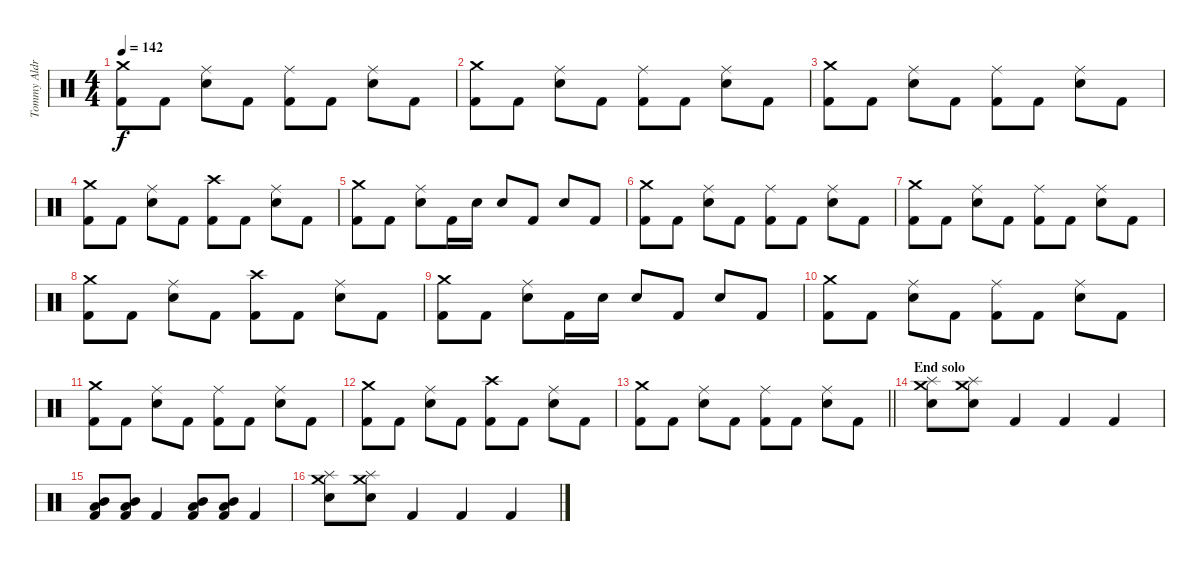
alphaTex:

\track ("Tommy Aldridge" "Tommy Aldr") {instrument percussion}
\staff {score}
\articulation defaults
\ts (4 4)
\tempo 142
\clef neutral
\ks c
("Crash medium (hit)" "Kick (hit) 2").8{dy f} "Kick (hit) 2".8 ("Ride (middle)" "Snare (hit) 2").8 "Kick (hit) 2".8 ("Ride (middle)" "Kick (hit) 2").8 "Kick (hit) 2".8 ("Ride (middle)" "Snare (hit) 2").8 "Kick (hit) 2".8 |
("Crash medium (hit)" "Kick (hit) 2").8 "Kick (hit) 2".8 ("Ride (middle)" "Snare (hit) 2").8 "Kick (hit) 2".8 ("Ride (middle)" "Kick (hit) 2").8 "Kick (hit) 2".8 ("Ride (middle)" "Snare (hit) 2").8 "Kick (hit) 2".8 |
("Crash medium (hit)" "Kick (hit) 2").8 "Kick (hit) 2".8 ("Ride (middle)" "Snare (hit) 2").8 "Kick (hit) 2".8 ("Ride (middle)" "Kick (hit) 2").8 "Kick (hit) 2".8 ("Ride (middle)" "Snare (hit) 2").8 "Kick (hit) 2".8 |
("Crash medium (hit)" "Kick (hit) 2").8 "Kick (hit) 2".8 ("Ride (middle)" "Snare (hit) 2").8 "Kick (hit) 2".8 ("Crash high (hit)" "Kick (hit) 2").8 "Kick (hit) 2".8 ("Ride (middle)" "Snare (hit) 2").8 "Kick (hit) 2".8 |
("Crash medium (hit)" "Kick (hit) 2").8 "Kick (hit) 2".8 ("Ride (middle)" "Snare (hit) 2").8 "Kick (hit) 2".16 "Snare (hit) 2".16 "Snare (hit) 2".8 "Kick (hit) 2".8 "Snare (hit) 2".8 "Kick (hit) 2".8 |
("Crash medium (hit)" "Kick (hit) 2").8 "Kick (hit) 2".8 ("Ride (middle)" "Snare (hit) 2").8 "Kick (hit) 2".8 ("Ride (middle)" "Kick (hit) 2").8 "Kick (hit) 2".8 ("Ride (middle)" "Snare (hit) 2").8 "Kick (hit) 2".8 |
("Crash medium (hit)" "Kick (hit) 2").8 "Kick (hit) 2".8 ("Ride (middle)" "Snare (hit) 2").8 "Kick (hit) 2".8 ("Ride (middle)" "Kick (hit) 2").8 "Kick (hit) 2".8 ("Ride (middle)" "Snare (hit) 2").8 "Kick (hit) 2".8 |
("Crash medium (hit)" "Kick (hit) 2").8 "Kick (hit) 2".8 ("Ride (middle)" "Snare (hit) 2").8 "Kick (hit) 2".8 ("Crash high (hit)" "Kick (hit) 2").8 "Kick (hit) 2".8 ("Ride (middle)" "Snare (hit) 2").8 "Kick (hit) 2".8 |
("Crash medium (hit)" "Kick (hit) 2").8 "Kick (hit) 2".8 ("Ride (middle)" "Snare (hit) 2").8 "Kick (hit) 2".16 "Snare (hit) 2".16 "Snare (hit) 2".8 "Kick (hit) 2".8 "Snare (hit) 2".8 "Kick (hit) 2".8 |
("Crash medium (hit)" "Kick (hit) 2").8 "Kick (hit) 2".8 ("Ride (middle)" "Snare (hit) 2").8 "Kick (hit) 2".8 ("Ride (middle)" "Kick (hit) 2").8 "Kick (hit) 2".8 ("Ride (middle)" "Snare (hit) 2").8 "Kick (hit) 2".8 |
("Crash medium (hit)" "Kick (hit) 2").8 "Kick (hit) 2".8 ("Ride (middle)" "Snare (hit) 2").8 "Kick (hit) 2".8 ("Ride (middle)" "Kick (hit) 2").8 "Kick (hit) 2".8 ("Ride (middle)" "Snare (hit) 2").8 "Kick (hit) 2".8 |
("Crash medium (hit)" "Kick (hit) 2").8 "Kick (hit) 2".8 ("Ride (middle)" "Snare (hit) 2").8 "Kick (hit) 2".8 ("Crash high (hit)" "Kick (hit) 2").8 "Kick (hit) 2".8 ("Ride (middle)" "Snare (hit) 2").8 "Kick (hit) 2".8 |
\barLineRight lightlight
("Crash medium (hit)" "Kick (hit) 2").8 "Kick (hit) 2".8 ("Ride (middle)" "Snare (hit) 2").8 "Kick (hit) 2".8 ("Ride (middle)" "Kick (hit) 2").8 "Kick (hit) 2".8 ("Ride (middle)" "Snare (hit) 2").8 "Kick (hit) 2".8 |
\section ("" "End solo")
("Crash medium (hit)" "Splash (hit)" "Snare (hit) 2").8 ("Crash medium (hit)" "Splash (hit)" "Snare (hit) 2").8 "Kick (hit) 2".4 "Kick (hit) 2".4 "Kick (hit) 2".4 |
("Mid Tom (hit)" "Low Tom (hit)" "Kick (hit) 2").8 ("Mid Tom (hit)" "Low Tom (hit)" "Kick (hit) 2").8 "Kick (hit) 2".4 ("Mid Tom (hit)" "Low Tom (hit)" "Kick (hit) 2").8 ("Mid Tom (hit)" "Low Tom (hit)" "Kick (hit) 2").8 "Kick (hit) 2".4 |
("Crash medium (hit)" "Splash (hit)" "Snare (hit) 2").8 ("Crash medium (hit)" "Splash (hit)" "Snare (hit) 2").8 "Kick (hit) 2".4 "Kick (hit) 2".4 "Kick (hit) 2".4
